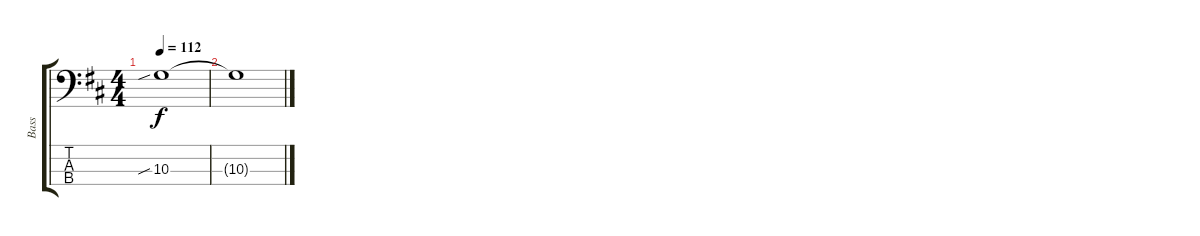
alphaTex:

\track ("Bass" "Bass") {instrument electricbasspick}
\staff {score tabs}
\tuning (G2 D2 A1 E1) {hide}
\ts (4 4)
\tempo 112
\clef f4
\ks d
10.3{sib}.1{dy f} |
10.3{t}.1
